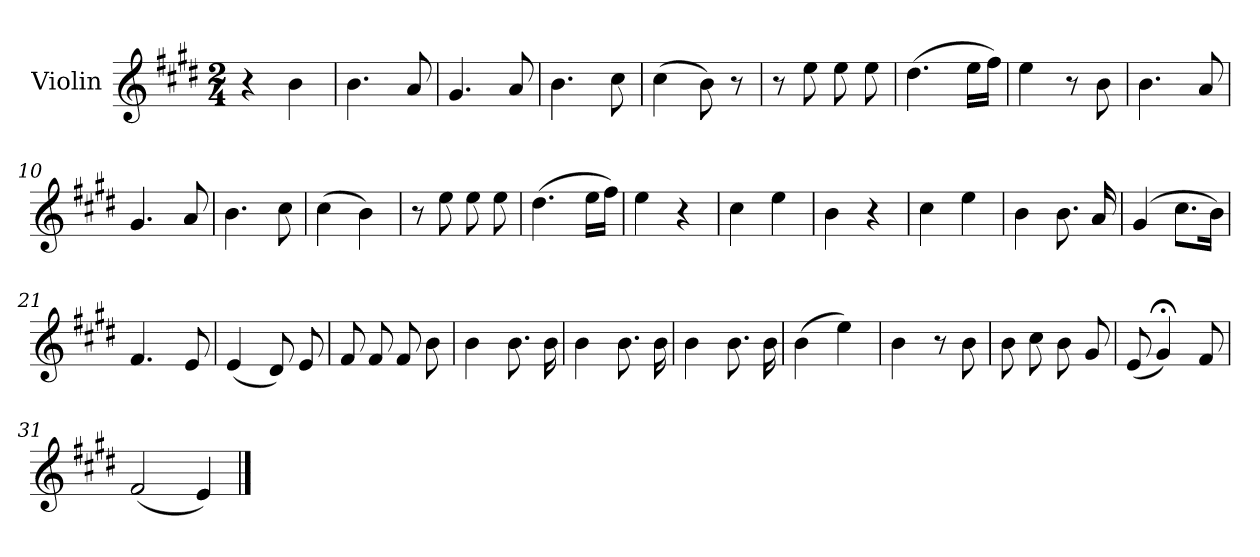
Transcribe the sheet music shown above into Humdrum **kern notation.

**kern	**dynam
*part1	*part1
*staff1	*staff1
*I"Violin	*
*I'Vln.	*
*clefG2	*
*k[f#c#g#d#]	*
*M2/4	*
=1	=1
!	!LO:DY:a
4r	Andante
4b\	.
=2	=2
4.b\	.
8a/	.
=3	=3
4.g#/	.
8a/	.
=4	=4
4.b\	.
8cc#\	.
=5	=5
(>4cc#\	.
8b\)	.
8r	.
=6	=6
8r	.
8ee\	.
8ee\	.
8ee\	.
=7	=7
(>4.dd#\	.
16eeLL	.
16ff#JJ)	.
=8	=8
4ee\	.
8r	.
8b\	.
!!LO:LB:g=z
=9	=9
4.b\	.
8a/	.
=10	=10
4.g#/	.
8a/	.
=11	=11
4.b\	.
8cc#\	.
=12	=12
(>4cc#\	.
4b\)	.
=13	=13
8r	.
8ee\	.
8ee\	.
8ee\	.
=14	=14
(>4.dd#\	.
16eeLL	.
16ff#JJ)	.
=15	=15
4ee\	.
4r	.
=16	=16
4cc#\	.
4ee\	.
=17	=17
4b\	.
4r	.
!!LO:LB:g=z
=18	=18
4cc#\	.
4ee\	.
=19	=19
4b\	.
8.b\	.
16a/	.
=20	=20
(>4g#/	.
8.cc#L	.
16bJk)	.
=21	=21
4.f#/	.
8e/	.
=22	=22
(<4e/	.
8d#/)	.
8e/	.
=23	=23
8f#/	.
8f#/	.
8f#/	.
8b\	.
=24	=24
4b\	.
8.b\	.
16b\	.
=25	=25
4b\	.
8.b\	.
16b\	.
!!LO:LB:g=z
=26	=26
4b\	.
8.b\	.
16b\	.
=27	=27
(>4b\	.
4ee\)	.
=28	=28
4b\	.
8r	.
8b\	.
=29	=29
8b\	.
8cc#\	.
8b\	.
8g#/	.
=30	=30
(<8e/	.
4g#;</)	.
8f#/	.
=31	=31
(<2f#/	.
4e/)	.
==	==
*-	*-
